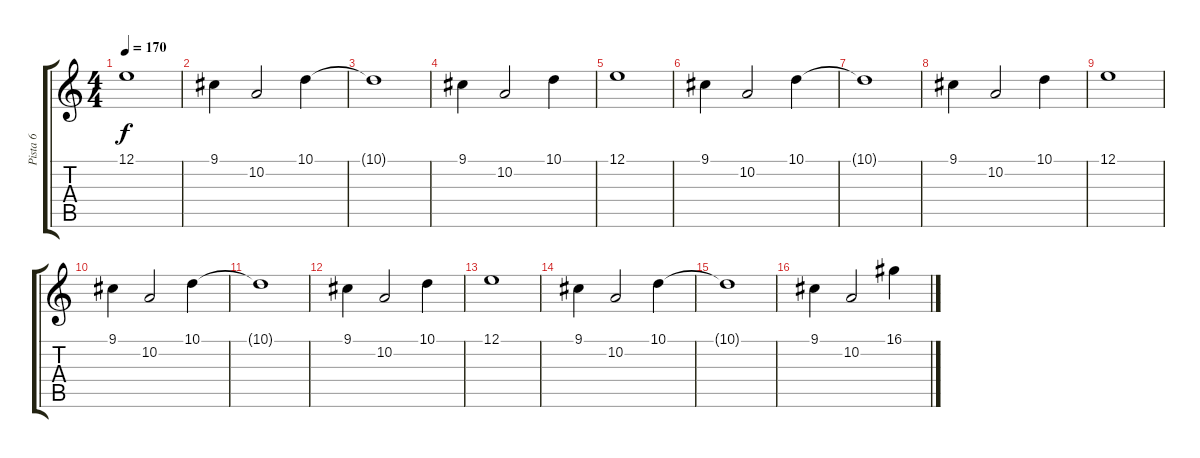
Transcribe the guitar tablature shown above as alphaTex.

\track ("Pista 6" "Pista 6") {instrument lead1square}
\staff {score tabs}
\tuning (E4 B3 G3 D3 A2 E2) {hide}
\ts (4 4)
\tempo 170
\clef g2
\ks c
12.1.1{dy f volume 6 instrument stringensemble1} |
9.1.4 10.2.2 10.1.4 |
10.1{t}.1 |
9.1.4 10.2.2 10.1.4 |
12.1.1 |
9.1.4 10.2.2 10.1.4 |
10.1{t}.1 |
9.1.4 10.2.2 10.1.4 |
12.1.1 |
9.1.4 10.2.2 10.1.4 |
10.1{t}.1 |
9.1.4 10.2.2 10.1.4 |
12.1.1 |
9.1.4 10.2.2 10.1.4 |
10.1{t}.1 |
9.1.4 10.2.2 16.1.4
